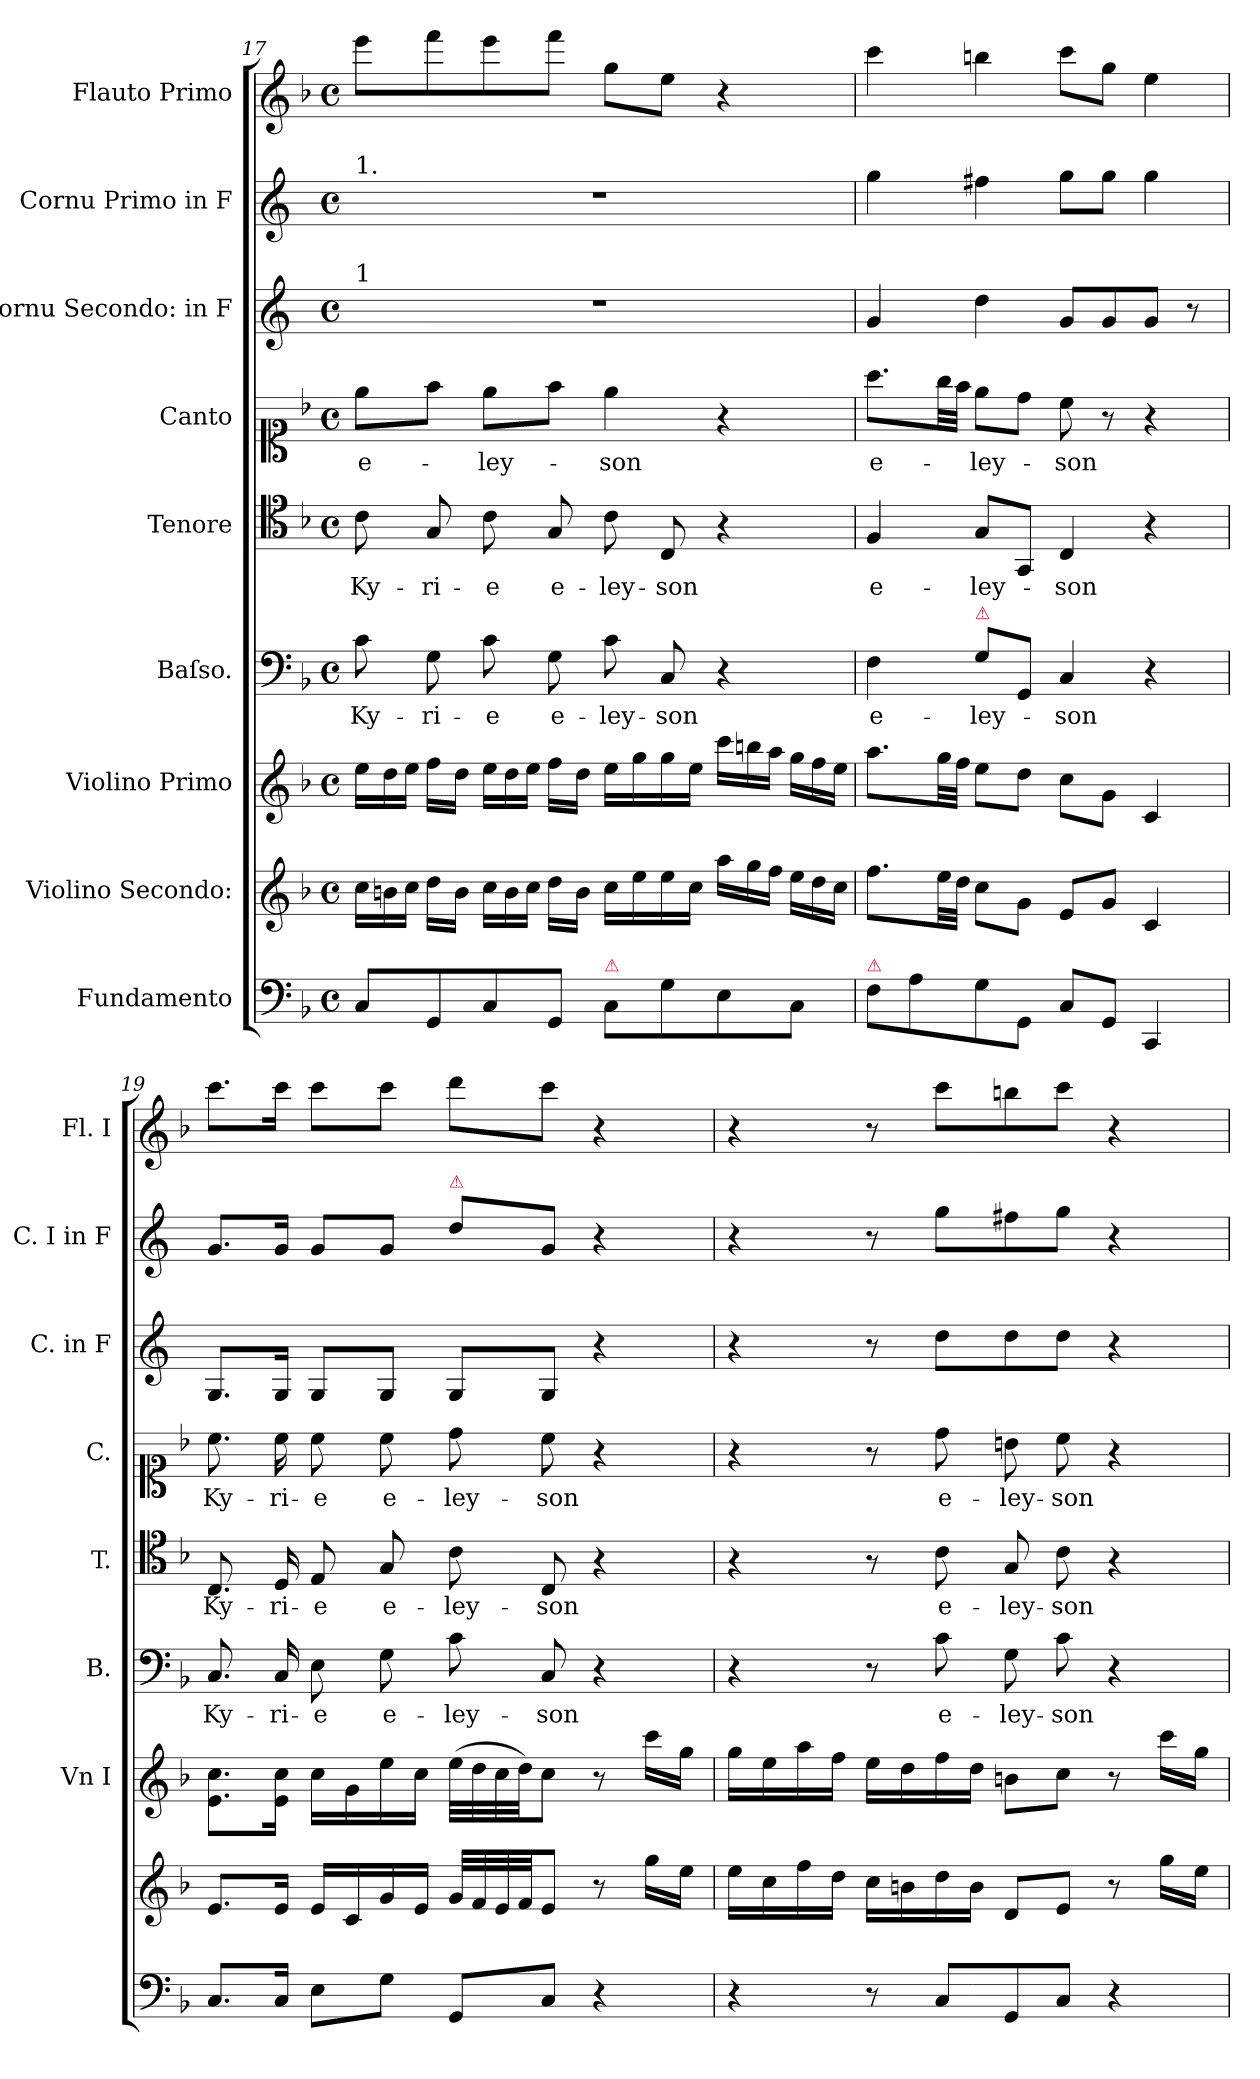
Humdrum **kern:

**kern	**kern	**kern	**kern	**text	**kern	**text	**kern	**text	**kern	**kern	**kern
*part9	*part8	*part7	*part6	*part6	*part5	*part5	*part4	*part4	*part3	*part2	*part1
*staff9	*staff8	*staff7	*staff6	*staff6	*staff5	*staff5	*staff4	*staff4	*staff3	*staff2	*staff1
*I"Fundamento	*I"Violino Secondo:	*I"Violino Primo	*I"Baſso.	*	*I"Tenore	*	*I"Canto	*	*I"Cornu Secondo: in F	*I"Cornu Primo in F	*I"Flauto Primo
*	*	*I'Vn I	*I'B.	*	*I'T.	*	*I'C.	*	*I'C. in F	*I'C. I in F	*I'Fl. I
*clefF4	*clefG2	*clefG2	*clefF4	*	*clefC4	*	*clefC1	*	*clefG2	*clefG2	*clefG2
*	*	*	*	*	*	*	*	*	*ITrd4c7	*ITrd4c7	*
*k[b-]	*k[b-]	*k[b-]	*k[b-]	*	*k[b-]	*	*k[b-]	*	*k[b-]	*k[b-]	*k[b-]
*F:	*F:	*F:	*F:	*	*F:	*	*F:	*	*F:	*F:	*F:
*M4/4	*M4/4	*M4/4	*M4/4	*	*M4/4	*	*M4/4	*	*M4/4	*M4/4	*M4/4
*met(c)	*met(c)	*met(c)	*met(c)	*	*met(c)	*	*met(c)	*	*met(c)	*met(c)	*met(c)
*	*Xtuplet	*Xtuplet	*	*	*	*	*	*	*	*	*
=17	=17	=17	=17	=17	=17	=17	=17	=17	=17	=17	=17
!	!	!	!	!	!	!	!	!	!	!LO:TX:a:t=1.	!
!	!	!	!	!	!	!	!	!	!LO:TX:a:t=1	!	!
8C/L	24cc\LL	24ee\LL	8c\	Ky-	8c\	Ky-	8ee\L	e-	1r	1r	8eee\L
.	24bn\	24dd\	.	.	.	.	.	.	.	.	.
.	24cc\JJ	24ee\JJ	.	.	.	.	.	.	.	.	.
8GG/	16dd\LL	16ff\LL	8G\	-ri-	8G/	-ri-	8ff\J	.	.	.	8fff\
.	16b\JJ	16dd\JJ	.	.	.	.	.	.	.	.	.
8C/	24cc\LL	24ee\LL	8c\	-e	8c\	-e	8ee\L	-ley-	.	.	8eee\
.	24b\	24dd\	.	.	.	.	.	.	.	.	.
.	24cc\JJ	24ee\JJ	.	.	.	.	.	.	.	.	.
8GG/J	16dd\LL	16ff\LL	8G\	e-	8G/	e-	8ff\J	.	.	.	8fff\J
.	16b\JJ	16dd\JJ	.	.	.	.	.	.	.	.	.
!LO:TX:a:color=crimson:t=⚠	!	!	!	!	!	!	!	!	!	!	!
8C/L	16cc\LL	16ee\LL	8c\	-ley-	8c\	-ley-	4ee\	-son	.	.	8gg\L
.	16ee\	16gg\	.	.	.	.	.	.	.	.	.
8G\	16ee\	16gg\	8C/	-son	8C/	-son	.	.	.	.	8ee\J
.	16cc\JJ	16ee\JJ	.	.	.	.	.	.	.	.	.
8E\	24aa\LL	24ccc\LL	4r	.	4r	.	4r	.	.	.	4r
.	24gg\	24bbn\	.	.	.	.	.	.	.	.	.
.	24ff\JJ	24aa\JJ	.	.	.	.	.	.	.	.	.
8C\J	24ee\LL	24gg\LL	.	.	.	.	.	.	.	.	.
.	24dd\	24ff\	.	.	.	.	.	.	.	.	.
.	24cc\JJ	24ee\JJ	.	.	.	.	.	.	.	.	.
=18	=18	=18	=18	=18	=18	=18	=18	=18	=18	=18	=18
!LO:TX:a:color=crimson:t=⚠	!	!	!	!	!	!	!	!	!	!	!
8F\L	8.ff\L	8.aa\L	4F\	e-	4F/	e-	8.aa\L	e-	4c/	4cc\	4ccc\
8A\	.	.	.	.	.	.	.	.	.	.	.
.	32ee\LL	32gg\LL	.	.	.	.	32gg\LL	.	.	.	.
.	32dd\JJJ	32ff\JJJ	.	.	.	.	32ff\JJJ	.	.	.	.
!	!	!	!LO:TX:a:color=crimson:t=⚠	!	!	!	!	!	!	!	!
8G\	8cc\L	8ee\L	8G\L	-ley-	8G/L	-ley-	8ee\L	-ley-	4g\	4bn\	4bbn\
8GG/J	8g\J	8dd\J	8GG/J	.	8GG/J	.	8dd\J	.	.	.	.
8C/L	8e/L	8cc\L	4C/	-son	4C/	-son	8cc\	-son	8c/L	8cc\L	8ccc\L
8GG/J	8g/J	8g\J	.	.	.	.	8r	.	8c/	8cc\J	8gg\J
4CC/	4c/	4c/	4r	.	4r	.	4r	.	8c/J	4cc\	4ee\
.	.	.	.	.	.	.	.	.	8r	.	.
=19	=19	=19	=19	=19	=19	=19	=19	=19	=19	=19	=19
8.C/L	8.e/L	8.e\ 8.cc\L	8.C/	Ky-	8.C/	Ky-	8.cc\	Ky-	8.C/L	8.c/L	8.ccc\L
16C/Jk	16e/Jk	16e\ 16cc\Jk	16C/	-ri-	16D/	-ri-	16cc\	-ri-	16C/Jk	16c/Jk	16ccc\Jk
8E\L	16e/LL	16cc\LL	8E\	-e	8E/	-e	8cc\	-e	8C/L	8c/L	8ccc\L
.	16c/	16g\	.	.	.	.	.	.	.	.	.
8G\J	16g/	16ee\	8G\	e-	8G/	e-	8cc\	e-	8C/J	8c/J	8ccc\J
.	16e/JJ	16cc\JJ	.	.	.	.	.	.	.	.	.
!	!	!	!	!	!	!	!	!	!	!LO:TX:a:color=crimson:t=⚠	!
8GG/L	32g/LLL	(32ee\LLL	8c\	-ley-	8c\	-ley-	8dd\	-ley-	8C/L	8g\L	8ddd\L
.	32f/	32dd\	.	.	.	.	.	.	.	.	.
.	32e/	32cc\	.	.	.	.	.	.	.	.	.
.	32f/JJ	32dd\JJ)	.	.	.	.	.	.	.	.	.
8C/J	8e/J	8cc\J	8C/	-son	8C/	-son	8cc\	-son	8C/J	8c/J	8ccc\J
4r	8r	8r	4r	.	4r	.	4r	.	4r	4r	4r
.	16gg\LL	16ccc\LL	.	.	.	.	.	.	.	.	.
.	16ee\JJ	16gg\JJ	.	.	.	.	.	.	.	.	.
=20	=20	=20	=20	=20	=20	=20	=20	=20	=20	=20	=20
4r	16ee\LL	16gg\LL	4r	.	4r	.	4r	.	4r	4r	4r
.	16cc\	16ee\	.	.	.	.	.	.	.	.	.
.	16ff\	16aa\	.	.	.	.	.	.	.	.	.
.	16dd\JJ	16ff\JJ	.	.	.	.	.	.	.	.	.
8r	16cc\LL	16ee\LL	8r	.	8r	.	8r	.	8r	8r	8r
.	16bn\	16dd\	.	.	.	.	.	.	.	.	.
8C/L	16dd\	16ff\	8c\	e-	8c\	e-	8dd\	e-	8g\L	8cc\L	8ccc\L
.	16b\JJ	16dd\JJ	.	.	.	.	.	.	.	.	.
8GG/	8d/L	8bn\L	8G\	-ley-	8G/	-ley-	8bn\	-ley-	8g\	8bn\	8bbn\
8C/J	8e/J	8cc\J	8c\	-son	8c\	-son	8cc\	-son	8g\J	8cc\J	8ccc\J
4r	8r	8r	4r	.	4r	.	4r	.	4r	4r	4r
.	16gg\LL	16ccc\LL	.	.	.	.	.	.	.	.	.
.	16ee\JJ	16gg\JJ	.	.	.	.	.	.	.	.	.
=	=	=	=	=	=	=	=	=	=	=	=
*-	*-	*-	*-	*-	*-	*-	*-	*-	*-	*-	*-
